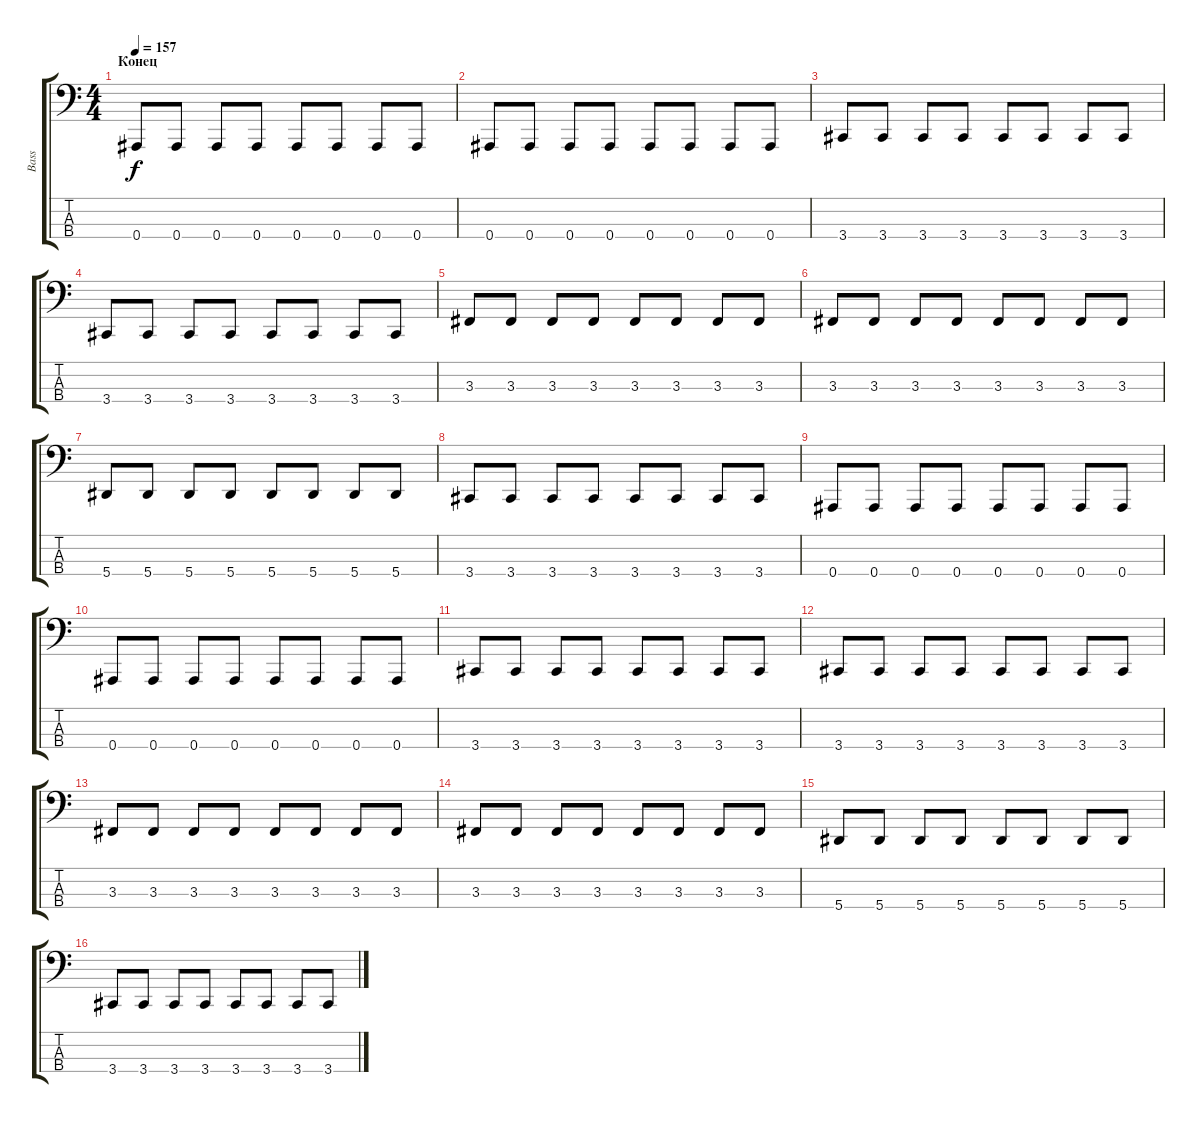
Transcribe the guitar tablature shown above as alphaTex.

\track ("Bass" "Bass") {instrument electricbassfinger}
\staff {score tabs}
\tuning (Db2 Ab1 Eb1 Bb0) {hide}
\ts (4 4)
\section ("" "Конец")
\tempo 157
\clef f4
\ks c
0.4.8{dy f} 0.4.8 0.4.8 0.4.8 0.4.8 0.4.8 0.4.8 0.4.8 |
0.4.8 0.4.8 0.4.8 0.4.8 0.4.8 0.4.8 0.4.8 0.4.8 |
3.4.8 3.4.8 3.4.8 3.4.8 3.4.8 3.4.8 3.4.8 3.4.8 |
3.4.8 3.4.8 3.4.8 3.4.8 3.4.8 3.4.8 3.4.8 3.4.8 |
3.3.8 3.3.8 3.3.8 3.3.8 3.3.8 3.3.8 3.3.8 3.3.8 |
3.3.8 3.3.8 3.3.8 3.3.8 3.3.8 3.3.8 3.3.8 3.3.8 |
5.4.8 5.4.8 5.4.8 5.4.8 5.4.8 5.4.8 5.4.8 5.4.8 |
3.4.8 3.4.8 3.4.8 3.4.8 3.4.8 3.4.8 3.4.8 3.4.8 |
0.4.8 0.4.8 0.4.8 0.4.8 0.4.8 0.4.8 0.4.8 0.4.8 |
0.4.8 0.4.8 0.4.8 0.4.8 0.4.8 0.4.8 0.4.8 0.4.8 |
3.4.8 3.4.8 3.4.8 3.4.8 3.4.8 3.4.8 3.4.8 3.4.8 |
3.4.8 3.4.8 3.4.8 3.4.8 3.4.8 3.4.8 3.4.8 3.4.8 |
3.3.8 3.3.8 3.3.8 3.3.8 3.3.8 3.3.8 3.3.8 3.3.8 |
3.3.8 3.3.8 3.3.8 3.3.8 3.3.8 3.3.8 3.3.8 3.3.8 |
5.4.8 5.4.8 5.4.8 5.4.8 5.4.8 5.4.8 5.4.8 5.4.8 |
3.4.8 3.4.8 3.4.8 3.4.8 3.4.8 3.4.8 3.4.8 3.4.8
